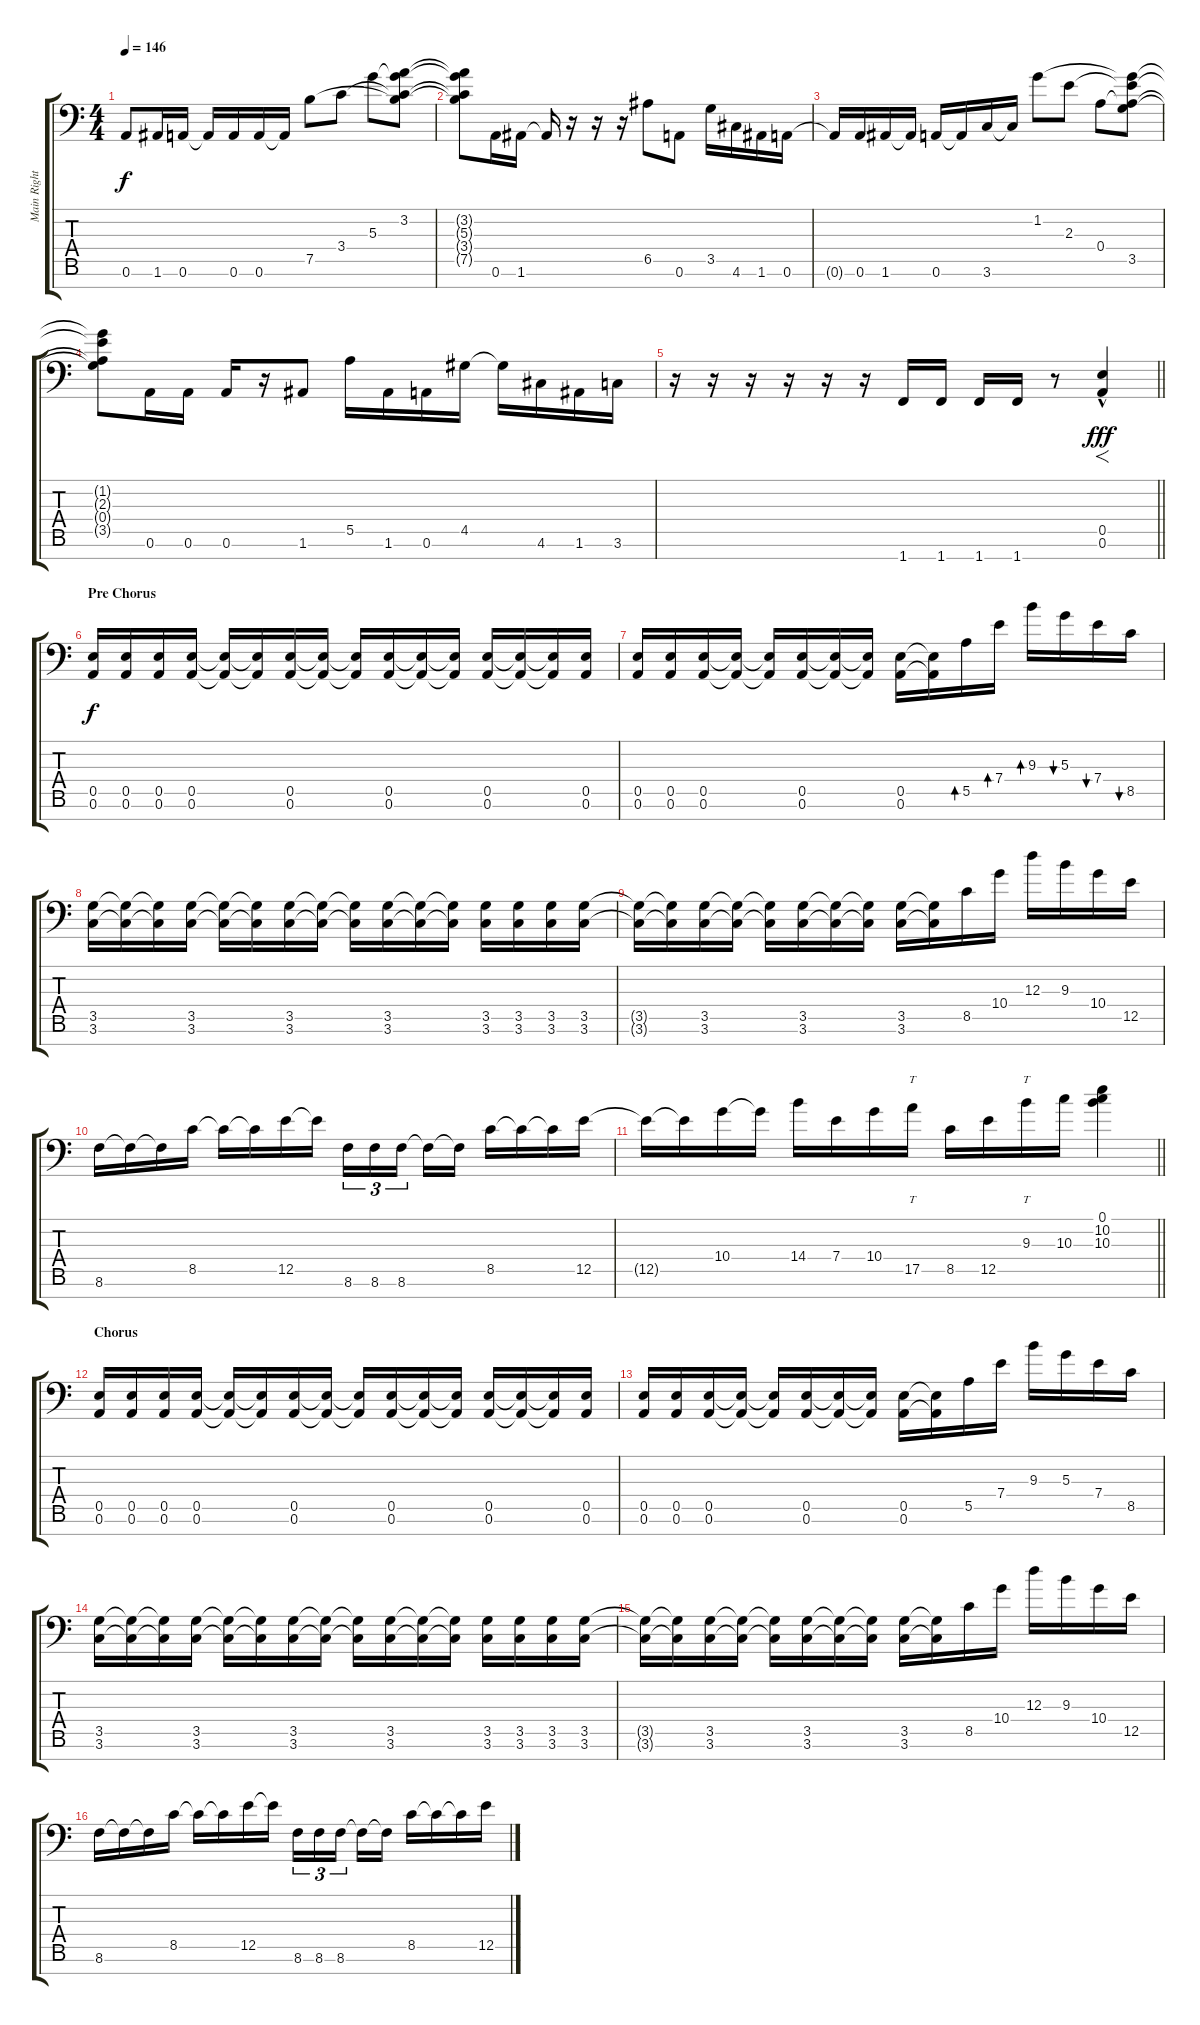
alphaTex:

\track ("Main Right" "Main Right") {instrument distortionguitar}
\staff {score tabs}
\tuning (B3 Gb3 D3 A2 E2 A1 E1) {hide}
\ts (4 4)
\tempo 146
\clef f4
\ks aminor
0.6.8{dy f} 1.6.16 0.6.16 0.6{t}.16 0.6.16 0.6.16 0.6{t}.16 7.5.8 3.4.8 5.3.8 (3.2 5.3{t} 3.4{t} 7.5{t}).8 |
(3.2{t} 5.3{t} 3.4{t} 7.5{t}).8 0.6.16{instrument overdrivenguitar} 1.6.16 1.6{t}.16 r.16 r.16 r.16 6.5.8{instrument distortionguitar} 0.6.8 3.5.16 4.6.16 1.6.16 0.6.16 |
0.6{t}.16 0.6.16 1.6.16 1.6{t}.16 0.6.16 0.6{t}.16 3.6.16 3.6{t}.16 1.2.8 2.3.8 0.4.8 (1.2{t} 2.3{t} 0.4{t} 3.5).8 |
(1.2{t} 2.3{t} 0.4{t} 3.5{t}).8 0.6.16 0.6.16 0.6.16 r.16 1.6.8 5.5.16 1.6.16 0.6.16 4.5.16 4.5{t}.16 4.6.16 1.6.16 3.6.16 |
\barLineRight lightlight
r.16 r.16 r.16 r.16 r.16 r.16 1.7.16 1.7.16 1.7.16 1.7.16 r.8 (0.5{hac} 0.6{hac}).4{f dy fff} |
\section ("" "Pre Chorus")
(0.5 0.6).16{dy f} (0.5 0.6).16 (0.5 0.6).16 (0.5 0.6).16 (0.5{t} 0.6{t}).16 (0.5{t} 0.6{t}).16 (0.5 0.6).16 (0.5{t} 0.6{t}).16 (0.5{t} 0.6{t}).16 (0.5 0.6).16 (0.5{t} 0.6{t}).16 (0.5{t} 0.6{t}).16 (0.5 0.6).16 (0.5{t} 0.6{t}).16 (0.5{t} 0.6{t}).16 (0.5 0.6).16 |
(0.5 0.6).16 (0.5 0.6).16 (0.5 0.6).16 (0.5{t} 0.6{t}).16 (0.5{t} 0.6{t}).16 (0.5 0.6).16 (0.5{t} 0.6{t}).16 (0.5{t} 0.6{t}).16 (0.5 0.6).16 (0.5{t} 0.6{t}).16 5.5.16{bd 120} 7.4.16{bd 120} 9.3.16{bd 120} 5.3.16{bu 120} 7.4.16{bu 120} 8.5.16{bu 120} |
(3.5 3.6).16 (3.5{t} 3.6{t}).16 (3.5{t} 3.6{t}).16 (3.5 3.6).16 (3.5{t} 3.6{t}).16 (3.5{t} 3.6{t}).16 (3.5 3.6).16 (3.5{t} 3.6{t}).16 (3.5{t} 3.6{t}).16 (3.5 3.6).16 (3.5{t} 3.6{t}).16 (3.5{t} 3.6{t}).16 (3.5 3.6).16 (3.5 3.6).16 (3.5 3.6).16 (3.5 3.6).16 |
(3.5{t} 3.6{t}).16 (3.5{t} 3.6{t}).16 (3.5 3.6).16 (3.5{t} 3.6{t}).16 (3.5{t} 3.6{t}).16 (3.5 3.6).16 (3.5{t} 3.6{t}).16 (3.5{t} 3.6{t}).16 (3.5 3.6).16 (3.5{t} 3.6{t}).16 8.5.16 10.4.16 12.3.16 9.3.16 10.4.16 12.5.16 |
8.6.16 8.6{t}.16 8.6{t}.16 8.5.16 8.5{t}.16 8.5{t}.16 12.5.16 12.5{t}.16 8.6.16{tu (3 2)} 8.6.16{tu (3 2)} 8.6.16{tu (3 2) beam splitsecondary} 8.6{t}.16 8.6{t}.16 8.5.16 8.5{t}.16 8.5{t}.16 12.5.16 |
\barLineRight lightlight
12.5{t}.16 12.5{t}.16 10.4.16 10.4{t}.16 14.4.16 7.4.16 10.4.16 17.5.16{tt} 8.5.16 12.5.16 9.3.16{tt} 10.3.16 (0.1 10.2 10.3).4 |
\section ("" "Chorus")
(0.5 0.6).16 (0.5 0.6).16 (0.5 0.6).16 (0.5 0.6).16 (0.5{t} 0.6{t}).16 (0.5{t} 0.6{t}).16 (0.5 0.6).16 (0.5{t} 0.6{t}).16 (0.5{t} 0.6{t}).16 (0.5 0.6).16 (0.5{t} 0.6{t}).16 (0.5{t} 0.6{t}).16 (0.5 0.6).16 (0.5{t} 0.6{t}).16 (0.5{t} 0.6{t}).16 (0.5 0.6).16 |
(0.5 0.6).16 (0.5 0.6).16 (0.5 0.6).16 (0.5{t} 0.6{t}).16 (0.5{t} 0.6{t}).16 (0.5 0.6).16 (0.5{t} 0.6{t}).16 (0.5{t} 0.6{t}).16 (0.5 0.6).16 (0.5{t} 0.6{t}).16 5.5.16 7.4.16 9.3.16 5.3.16 7.4.16 8.5.16 |
(3.5 3.6).16 (3.5{t} 3.6{t}).16 (3.5{t} 3.6{t}).16 (3.5 3.6).16 (3.5{t} 3.6{t}).16 (3.5{t} 3.6{t}).16 (3.5 3.6).16 (3.5{t} 3.6{t}).16 (3.5{t} 3.6{t}).16 (3.5 3.6).16 (3.5{t} 3.6{t}).16 (3.5{t} 3.6{t}).16 (3.5 3.6).16 (3.5 3.6).16 (3.5 3.6).16 (3.5 3.6).16 |
(3.5{t} 3.6{t}).16 (3.5{t} 3.6{t}).16 (3.5 3.6).16 (3.5{t} 3.6{t}).16 (3.5{t} 3.6{t}).16 (3.5 3.6).16 (3.5{t} 3.6{t}).16 (3.5{t} 3.6{t}).16 (3.5 3.6).16 (3.5{t} 3.6{t}).16 8.5.16 10.4.16 12.3.16 9.3.16 10.4.16 12.5.16 |
8.6.16 8.6{t}.16 8.6{t}.16 8.5.16 8.5{t}.16 8.5{t}.16 12.5.16 12.5{t}.16 8.6.16{tu (3 2)} 8.6.16{tu (3 2)} 8.6.16{tu (3 2) beam splitsecondary} 8.6{t}.16 8.6{t}.16 8.5.16 8.5{t}.16 8.5{t}.16 12.5.16
